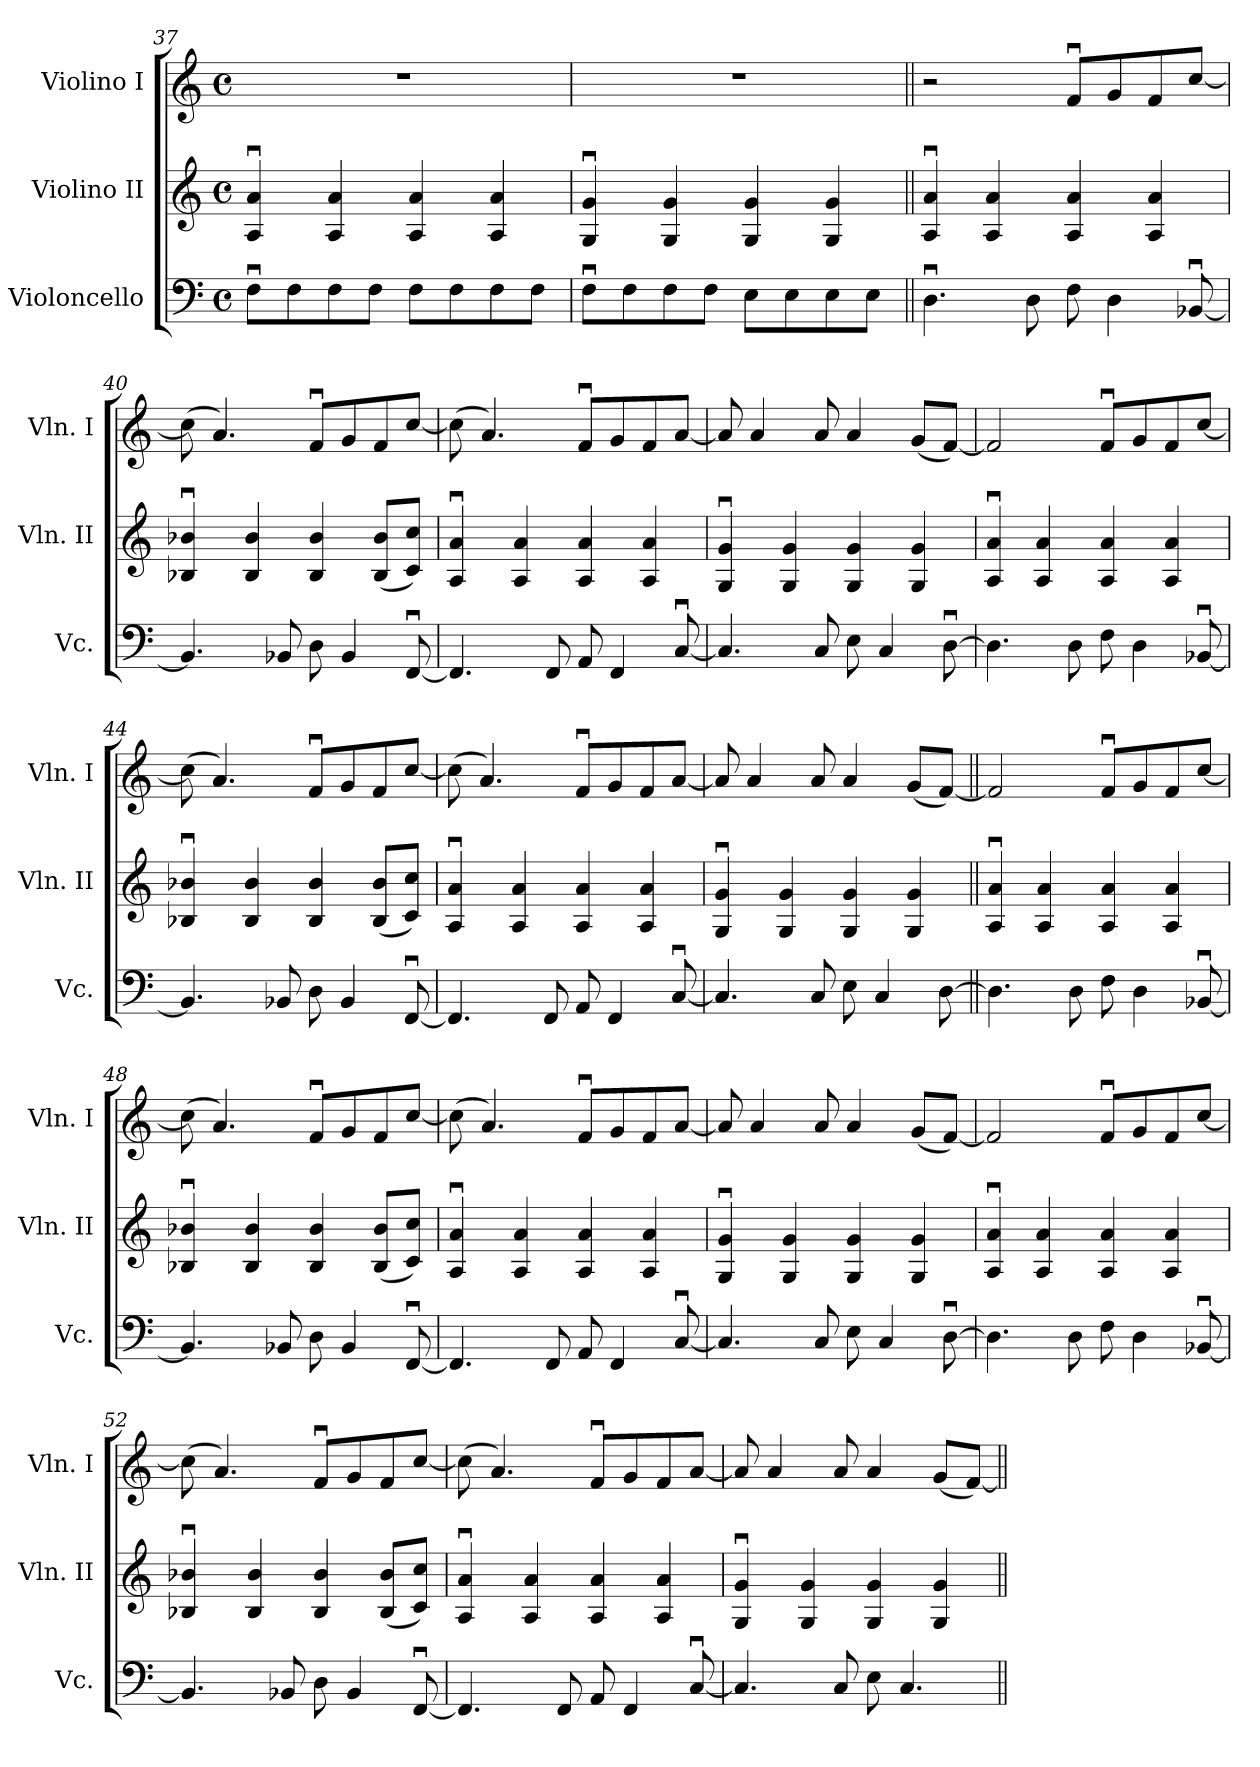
**kern	**kern	**kern
*part3	*part2	*part1
*staff3	*staff2	*staff1
*I"Violoncello	*I"Violino II	*I"Violino I
*I'Vc.	*I'Vln. II	*I'Vln. I
!!LO:LB:g=z
*clefF4	*clefG2	*clefG2
*	*	*ITrd-7c-12
*k[]	*k[]	*k[]
*M4/4	*M4/4	*M4/4
*met(c)	*met(c)	*met(c)
=37	=37	=37
8Fu\L	4A/u 4a/u	1r
8F\	.	.
8F\	4A/ 4a/	.
8F\J	.	.
8F\L	4A/ 4a/	.
8F\	.	.
8F\	4A/ 4a/	.
8F\J	.	.
=38	=38	=38
8Fu\L	4G/u 4g/u	1r
8F\	.	.
8F\	4G/ 4g/	.
8F\J	.	.
8E\L	4G/ 4g/	.
8E\	.	.
8E\	4G/ 4g/	.
8E\J	.	.
=39||	=39||	=39||
4.Du\	4A/u 4a/u	2r
.	4A/ 4a/	.
8D\	.	.
8F\	4A/ 4a/	8ffu/L
4D\	.	8gg/
.	4A/ 4a/	8ff/
[8BB-Xu/	.	[8ccc/J
=40	=40	=40
4.BB-/]	4B-X/u 4b-X/u	(8ccc\]
.	.	4.aa/)
.	4B-/ 4b-/	.
8BB-X/	.	.
8D\	4B-/ 4b-/	8ffu/L
4BB-/	.	8gg/
.	(8B-/ 8b-/L	8ff/
[8FFu/	8c/ 8cc/J)	[8ccc/J
=41	=41	=41
4.FF/]	4A/u 4a/u	(8ccc\]
.	.	4.aa/)
.	4A/ 4a/	.
8FF/	.	.
8AA/	4A/ 4a/	8ffu/L
4FF/	.	8gg/
.	4A/ 4a/	8ff/
[8Cu/	.	[8aa/J
=42	=42	=42
4.C/]	4G/u 4g/u	8aa/]
.	.	4aa/
.	4G/ 4g/	.
8C/	.	8aa/
8E\	4G/ 4g/	4aa/
4C/	.	.
.	4G/ 4g/	(8gg/L
[8Du\	.	[8ff/J)
!!LO:LB:g=z
=43	=43	=43
4.D\]	4A/u 4a/u	2ff/]
.	4A/ 4a/	.
8D\	.	.
8F\	4A/ 4a/	8ffu/L
4D\	.	8gg/
.	4A/ 4a/	8ff/
[8BB-Xu/	.	[8ccc/J
=44	=44	=44
4.BB-/]	4B-X/u 4b-X/u	(8ccc\]
.	.	4.aa/)
.	4B-/ 4b-/	.
8BB-X/	.	.
8D\	4B-/ 4b-/	8ffu/L
4BB-/	.	8gg/
.	(8B-/ 8b-/L	8ff/
[8FFu/	8c/ 8cc/J)	[8ccc/J
=45	=45	=45
4.FF/]	4A/u 4a/u	(8ccc\]
.	.	4.aa/)
.	4A/ 4a/	.
8FF/	.	.
8AA/	4A/ 4a/	8ffu/L
4FF/	.	8gg/
.	4A/ 4a/	8ff/
[8Cu/	.	[8aa/J
=46	=46	=46
4.C/]	4G/u 4g/u	8aa/]
.	.	4aa/
.	4G/ 4g/	.
8C/	.	8aa/
8E\	4G/ 4g/	4aa/
4C/	.	.
.	4G/ 4g/	(8gg/L
[8D\	.	[8ff/J)
=47||	=47||	=47||
4.D\]	4A/u 4a/u	2ff/]
.	4A/ 4a/	.
8D\	.	.
8F\	4A/ 4a/	8ffu/L
4D\	.	8gg/
.	4A/ 4a/	8ff/
[8BB-Xu/	.	[8ccc/J
=48	=48	=48
4.BB-/]	4B-X/u 4b-X/u	(8ccc\]
.	.	4.aa/)
.	4B-/ 4b-/	.
8BB-X/	.	.
8D\	4B-/ 4b-/	8ffu/L
4BB-/	.	8gg/
.	(8B-/ 8b-/L	8ff/
[8FFu/	8c/ 8cc/J)	[8ccc/J
!!LO:LB:g=z
=49	=49	=49
4.FF/]	4A/u 4a/u	(8ccc\]
.	.	4.aa/)
.	4A/ 4a/	.
8FF/	.	.
8AA/	4A/ 4a/	8ffu/L
4FF/	.	8gg/
.	4A/ 4a/	8ff/
[8Cu/	.	[8aa/J
=50	=50	=50
4.C/]	4G/u 4g/u	8aa/]
.	.	4aa/
.	4G/ 4g/	.
8C/	.	8aa/
8E\	4G/ 4g/	4aa/
4C/	.	.
.	4G/ 4g/	(8gg/L
[8Du\	.	[8ff/J)
=51	=51	=51
4.D\]	4A/u 4a/u	2ff/]
.	4A/ 4a/	.
8D\	.	.
8F\	4A/ 4a/	8ffu/L
4D\	.	8gg/
.	4A/ 4a/	8ff/
[8BB-Xu/	.	[8ccc/J
=52	=52	=52
4.BB-/]	4B-X/u 4b-X/u	(8ccc\]
.	.	4.aa/)
.	4B-/ 4b-/	.
8BB-X/	.	.
8D\	4B-/ 4b-/	8ffu/L
4BB-/	.	8gg/
.	(8B-/ 8b-/L	8ff/
[8FFu/	8c/ 8cc/J)	[8ccc/J
=53	=53	=53
4.FF/]	4A/u 4a/u	(8ccc\]
.	.	4.aa/)
.	4A/ 4a/	.
8FF/	.	.
8AA/	4A/ 4a/	8ffu/L
4FF/	.	8gg/
.	4A/ 4a/	8ff/
[8Cu/	.	[8aa/J
=54	=54	=54
4.C/]	4G/u 4g/u	8aa/]
.	.	4aa/
.	4G/ 4g/	.
8C/	.	8aa/
8E\	4G/ 4g/	4aa/
4.C/	.	.
.	4G/ 4g/	(8gg/L
.	.	[8ff/J)
=||	=||	=||
*-	*-	*-
